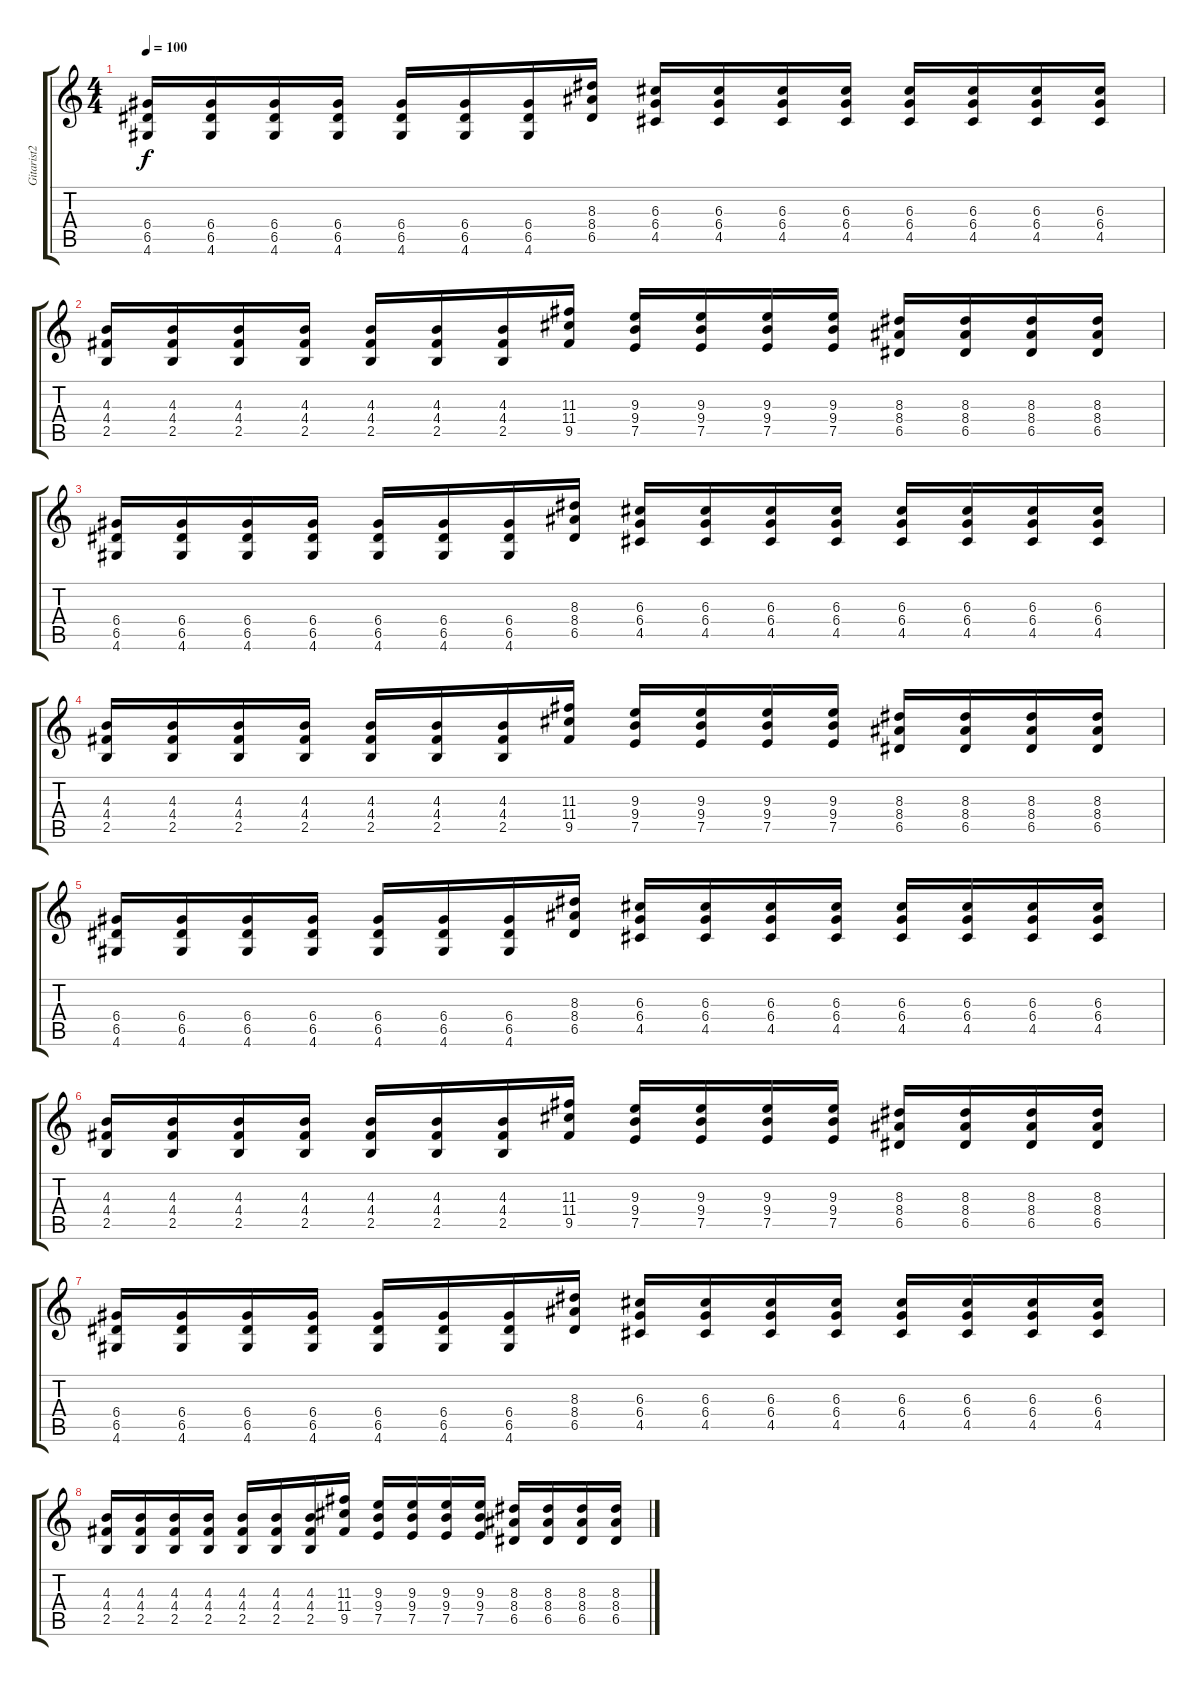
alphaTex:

\track ("Gitarist2" "Gitarist2") {instrument distortionguitar}
\staff {score tabs}
\tuning (E4 B3 G3 D3 A2 E2) {hide}
\ts (4 4)
\tempo 100
\clef g2
\ks c
(6.4 6.5 4.6).16{dy f} (6.4 6.5 4.6).16 (6.4 6.5 4.6).16 (6.4 6.5 4.6).16 (6.4 6.5 4.6).16 (6.4 6.5 4.6).16 (6.4 6.5 4.6).16 (8.3 8.4 6.5).16 (6.3 6.4 4.5).16 (6.3 6.4 4.5).16 (6.3 6.4 4.5).16 (6.3 6.4 4.5).16 (6.3 6.4 4.5).16 (6.3 6.4 4.5).16 (6.3 6.4 4.5).16 (6.3 6.4 4.5).16 |
(4.3 4.4 2.5).16 (4.3 4.4 2.5).16 (4.3 4.4 2.5).16 (4.3 4.4 2.5).16 (4.3 4.4 2.5).16 (4.3 4.4 2.5).16 (4.3 4.4 2.5).16 (11.3 11.4 9.5).16 (9.3 9.4 7.5).16 (9.3 9.4 7.5).16 (9.3 9.4 7.5).16 (9.3 9.4 7.5).16 (8.3 8.4 6.5).16 (8.3 8.4 6.5).16 (8.3 8.4 6.5).16 (8.3 8.4 6.5).16 |
(6.4 6.5 4.6).16 (6.4 6.5 4.6).16 (6.4 6.5 4.6).16 (6.4 6.5 4.6).16 (6.4 6.5 4.6).16 (6.4 6.5 4.6).16 (6.4 6.5 4.6).16 (8.3 8.4 6.5).16 (6.3 6.4 4.5).16 (6.3 6.4 4.5).16 (6.3 6.4 4.5).16 (6.3 6.4 4.5).16 (6.3 6.4 4.5).16 (6.3 6.4 4.5).16 (6.3 6.4 4.5).16 (6.3 6.4 4.5).16 |
(4.3 4.4 2.5).16 (4.3 4.4 2.5).16 (4.3 4.4 2.5).16 (4.3 4.4 2.5).16 (4.3 4.4 2.5).16 (4.3 4.4 2.5).16 (4.3 4.4 2.5).16 (11.3 11.4 9.5).16 (9.3 9.4 7.5).16 (9.3 9.4 7.5).16 (9.3 9.4 7.5).16 (9.3 9.4 7.5).16 (8.3 8.4 6.5).16 (8.3 8.4 6.5).16 (8.3 8.4 6.5).16 (8.3 8.4 6.5).16 |
(6.4 6.5 4.6).16 (6.4 6.5 4.6).16 (6.4 6.5 4.6).16 (6.4 6.5 4.6).16 (6.4 6.5 4.6).16 (6.4 6.5 4.6).16 (6.4 6.5 4.6).16 (8.3 8.4 6.5).16 (6.3 6.4 4.5).16 (6.3 6.4 4.5).16 (6.3 6.4 4.5).16 (6.3 6.4 4.5).16 (6.3 6.4 4.5).16 (6.3 6.4 4.5).16 (6.3 6.4 4.5).16 (6.3 6.4 4.5).16 |
(4.3 4.4 2.5).16 (4.3 4.4 2.5).16 (4.3 4.4 2.5).16 (4.3 4.4 2.5).16 (4.3 4.4 2.5).16 (4.3 4.4 2.5).16 (4.3 4.4 2.5).16 (11.3 11.4 9.5).16 (9.3 9.4 7.5).16 (9.3 9.4 7.5).16 (9.3 9.4 7.5).16 (9.3 9.4 7.5).16 (8.3 8.4 6.5).16 (8.3 8.4 6.5).16 (8.3 8.4 6.5).16 (8.3 8.4 6.5).16 |
(6.4 6.5 4.6).16 (6.4 6.5 4.6).16 (6.4 6.5 4.6).16 (6.4 6.5 4.6).16 (6.4 6.5 4.6).16 (6.4 6.5 4.6).16 (6.4 6.5 4.6).16 (8.3 8.4 6.5).16 (6.3 6.4 4.5).16 (6.3 6.4 4.5).16 (6.3 6.4 4.5).16 (6.3 6.4 4.5).16 (6.3 6.4 4.5).16 (6.3 6.4 4.5).16 (6.3 6.4 4.5).16 (6.3 6.4 4.5).16 |
(4.3 4.4 2.5).16 (4.3 4.4 2.5).16 (4.3 4.4 2.5).16 (4.3 4.4 2.5).16 (4.3 4.4 2.5).16 (4.3 4.4 2.5).16 (4.3 4.4 2.5).16 (11.3 11.4 9.5).16 (9.3 9.4 7.5).16 (9.3 9.4 7.5).16 (9.3 9.4 7.5).16 (9.3 9.4 7.5).16 (8.3 8.4 6.5).16 (8.3 8.4 6.5).16 (8.3 8.4 6.5).16 (8.3 8.4 6.5).16
